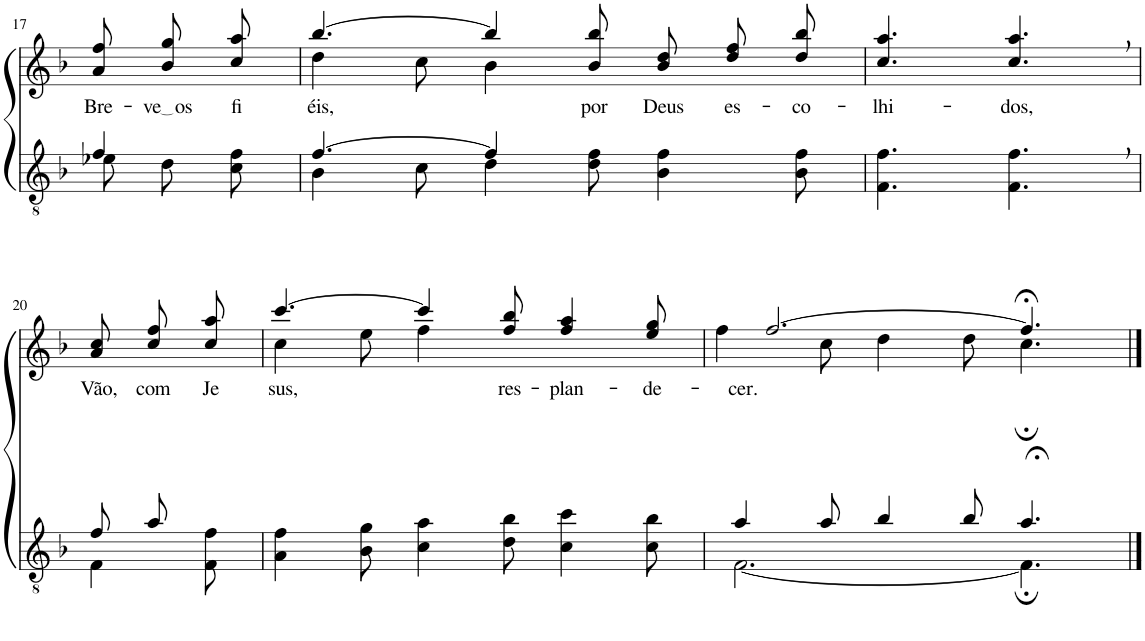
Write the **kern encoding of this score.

**kern	**kern	**text
*part2	*part1	*part1
*staff2	*staff1	*staff1
*I"Parte III e IV	*I"Parte I e II	*
!!LO:PB:g=z
*clefGv2	*clefG2	*
*Trd5c9	*Trd5c9	*
*k[b-]	*k[b-]	*
*M9/8	*M9/8	*
=17	=17	=17
*^	*	*
!	!	!	!LO:LY:b
4f/	8e-X\L	8a\ 8ff\L	Bre-
!	!	!	!LO:LY:b
.	8d\	8b-\ 8gg\	ve os
!	!	!	!LO:LY:b
8ryy	8c\ 8f\J	8cc\ 8aa\J	fi-
=18	=18	=18	=18
*	*	*^	*
!	!	!	!	!LO:LY:b
[4.f/	4B-\	[4.bb-/	4dd\	-éis,
.	8c\	.	8cc\	.
4f/]	4d\	4bb-/]	4b-\	.
!	!	!	!	!LO:LY:b
2ryy	8d\ 8f\	8b-/ 8bb-/	2ryy	por
!	!	!	!	!LO:LY:b
.	4B-\ 4f\	8b-\ 8dd\L	.	Deus
!	!	!	!	!LO:LY:b
.	.	8dd\ 8ff\	.	es-
!	!	!	!	!LO:LY:b
.	8B-\ 8f\	8dd\ 8bb-\J	.	-co-
*	*	*v	*v	*
=19	=19	=19	=19
!	!	!	!LO:LY:b
*v	*v	*	*
4.F\ 4.f\	4.cc/ 4.aa/	-lhi-
!	!	!LO:LY:b
4.F\, 4.f\,	4.cc/, 4.aa/,	-dos,
!!LO:LB:g=z
=20	=20	=20
*^	*	*
!	!	!	!LO:LY:b
8f/L	4F\	8a\ 8cc\L	Vão,
!	!	!	!LO:LY:b
8a/J	.	8cc\ 8ff\	com
!	!	!	!LO:LY:b
8ryy	8F\ 8f\	8cc\ 8aa\J	Je-
=21	=21	=21	=21
*	*	*^	*
!	!	!	!	!LO:LY:b
*v	*v	*	*	*
4A\ 4f\	[4.ccc/	4cc\	-sus,
8B-\ 8g\	.	8ee\	.
4c\ 4a\	4ccc/]	4ff\	.
!	!	!	!LO:LY:b
8d\ 8b-\	8ff/ 8bb-/	2ryy	res-
!	!	!	!LO:LY:b
4c\ 4cc\	4ff/ 4aa/	.	-plan-
!	!	!	!LO:LY:b
8c\ 8b-\	8ee/ 8gg/	.	-de-
=22	=22	=22	=22
*^	*	*	*
!	!	!	!	!LO:LY:b
4a/	[2.F\	[2.ff/	4ff\	-cer.
8a/	.	.	8cc\	.
4b-/	.	.	4dd\	.
8b-/	.	.	8dd\	.
4.a;</	4.F;\]	4.ff;</]	4.cc;\	.
*v	*v	*	*	*
*	*v	*v	*
==	==	==
*-	*-	*-
